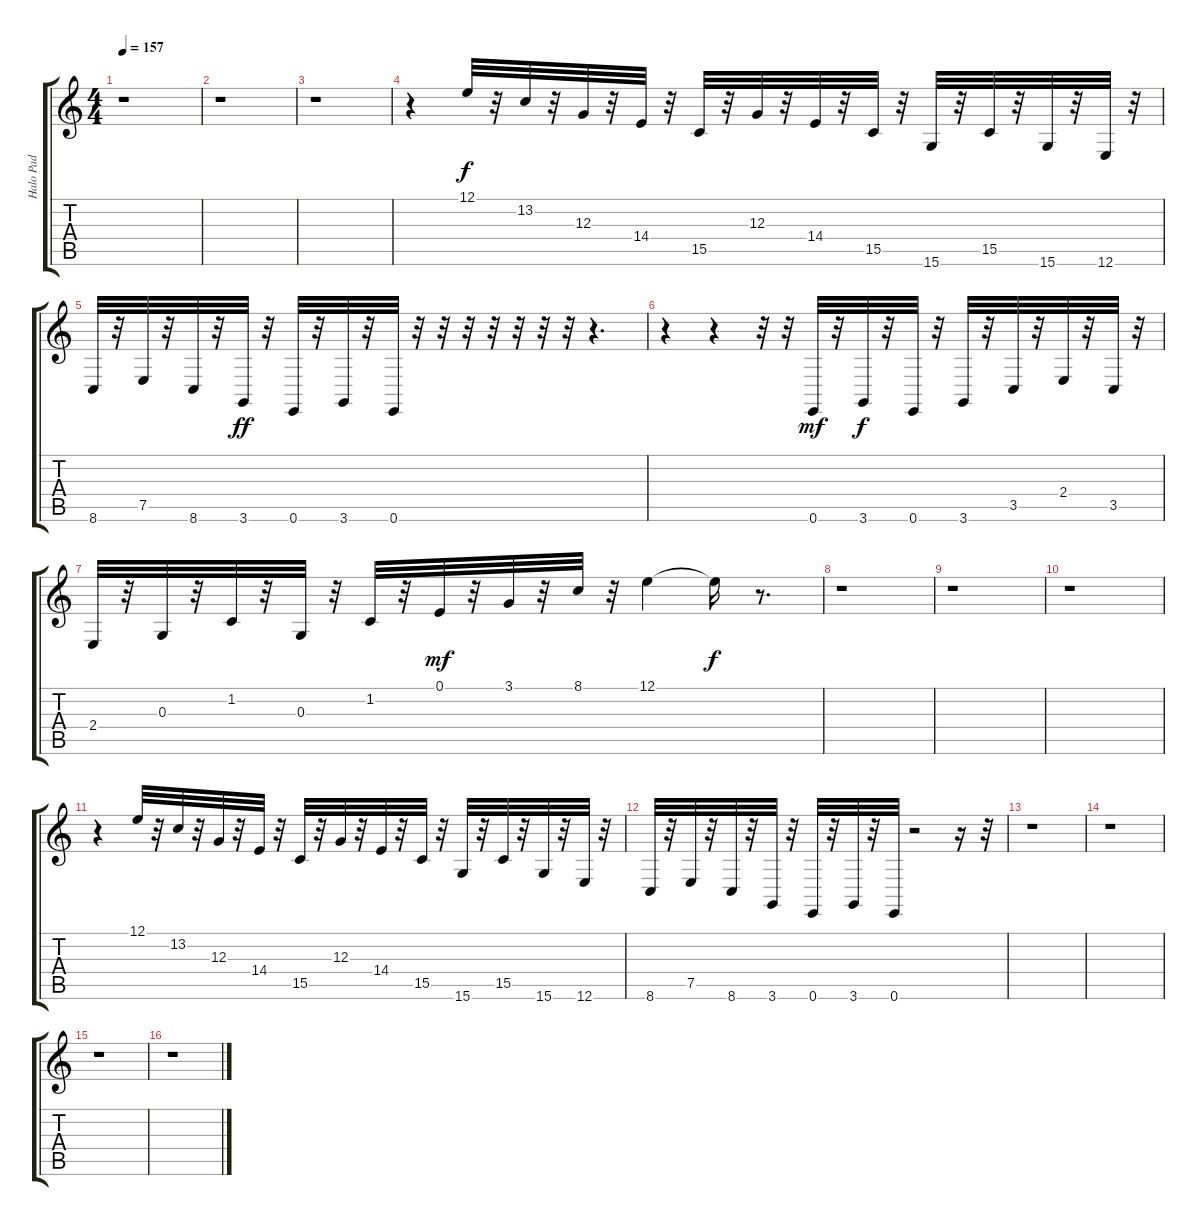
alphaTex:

\track ("Halo Pad            " "Halo Pad  ") {instrument pad7halo}
\staff {score tabs}
\tuning (E4 B3 G3 D3 A2 E2) {hide}
\ts (4 4)
\tempo 157
\clef g2
\ks c
r.1{dy ff} |
r.1 |
r.1 |
r.4 12.1.32{dy f} r.32 13.2.32 r.32 12.3.32 r.32 14.4.32 r.32 15.5.32 r.32 12.3.32 r.32 14.4.32 r.32 15.5.32 r.32 15.6.32 r.32 15.5.32 r.32 15.6.32 r.32 12.6.32 r.32 |
8.6.32 r.32 7.5.32 r.32 8.6.32 r.32 3.6.32{dy ff} r.32 0.6.32 r.32 3.6.32 r.32 0.6.32 r.32 r.32 r.32 r.32 r.32 r.32 r.32 r.4{d} |
r.4 r.4 r.32 r.32 0.6.32{dy mf} r.32 3.6.32{dy f} r.32 0.6.32 r.32 3.6.32 r.32 3.5.32 r.32 2.4.32 r.32 3.5.32 r.32 |
2.4.32 r.32 0.3.32 r.32 1.2.32 r.32 0.3.32 r.32 1.2.32 r.32 0.1.32{dy mf} r.32 3.1.32 r.32 8.1.32 r.32 12.1.4 12.1{t}.16{dy f} r.8{d} |
r.1 |
r.1 |
r.1 |
r.4 12.1.32 r.32 13.2.32 r.32 12.3.32 r.32 14.4.32 r.32 15.5.32 r.32 12.3.32 r.32 14.4.32 r.32 15.5.32 r.32 15.6.32 r.32 15.5.32 r.32 15.6.32 r.32 12.6.32 r.32 |
8.6.32 r.32 7.5.32 r.32 8.6.32 r.32 3.6.32 r.32 0.6.32 r.32 3.6.32 r.32 0.6.32 r.2 r.16 r.32 |
r.1 |
r.1 |
r.1 |
r.1
